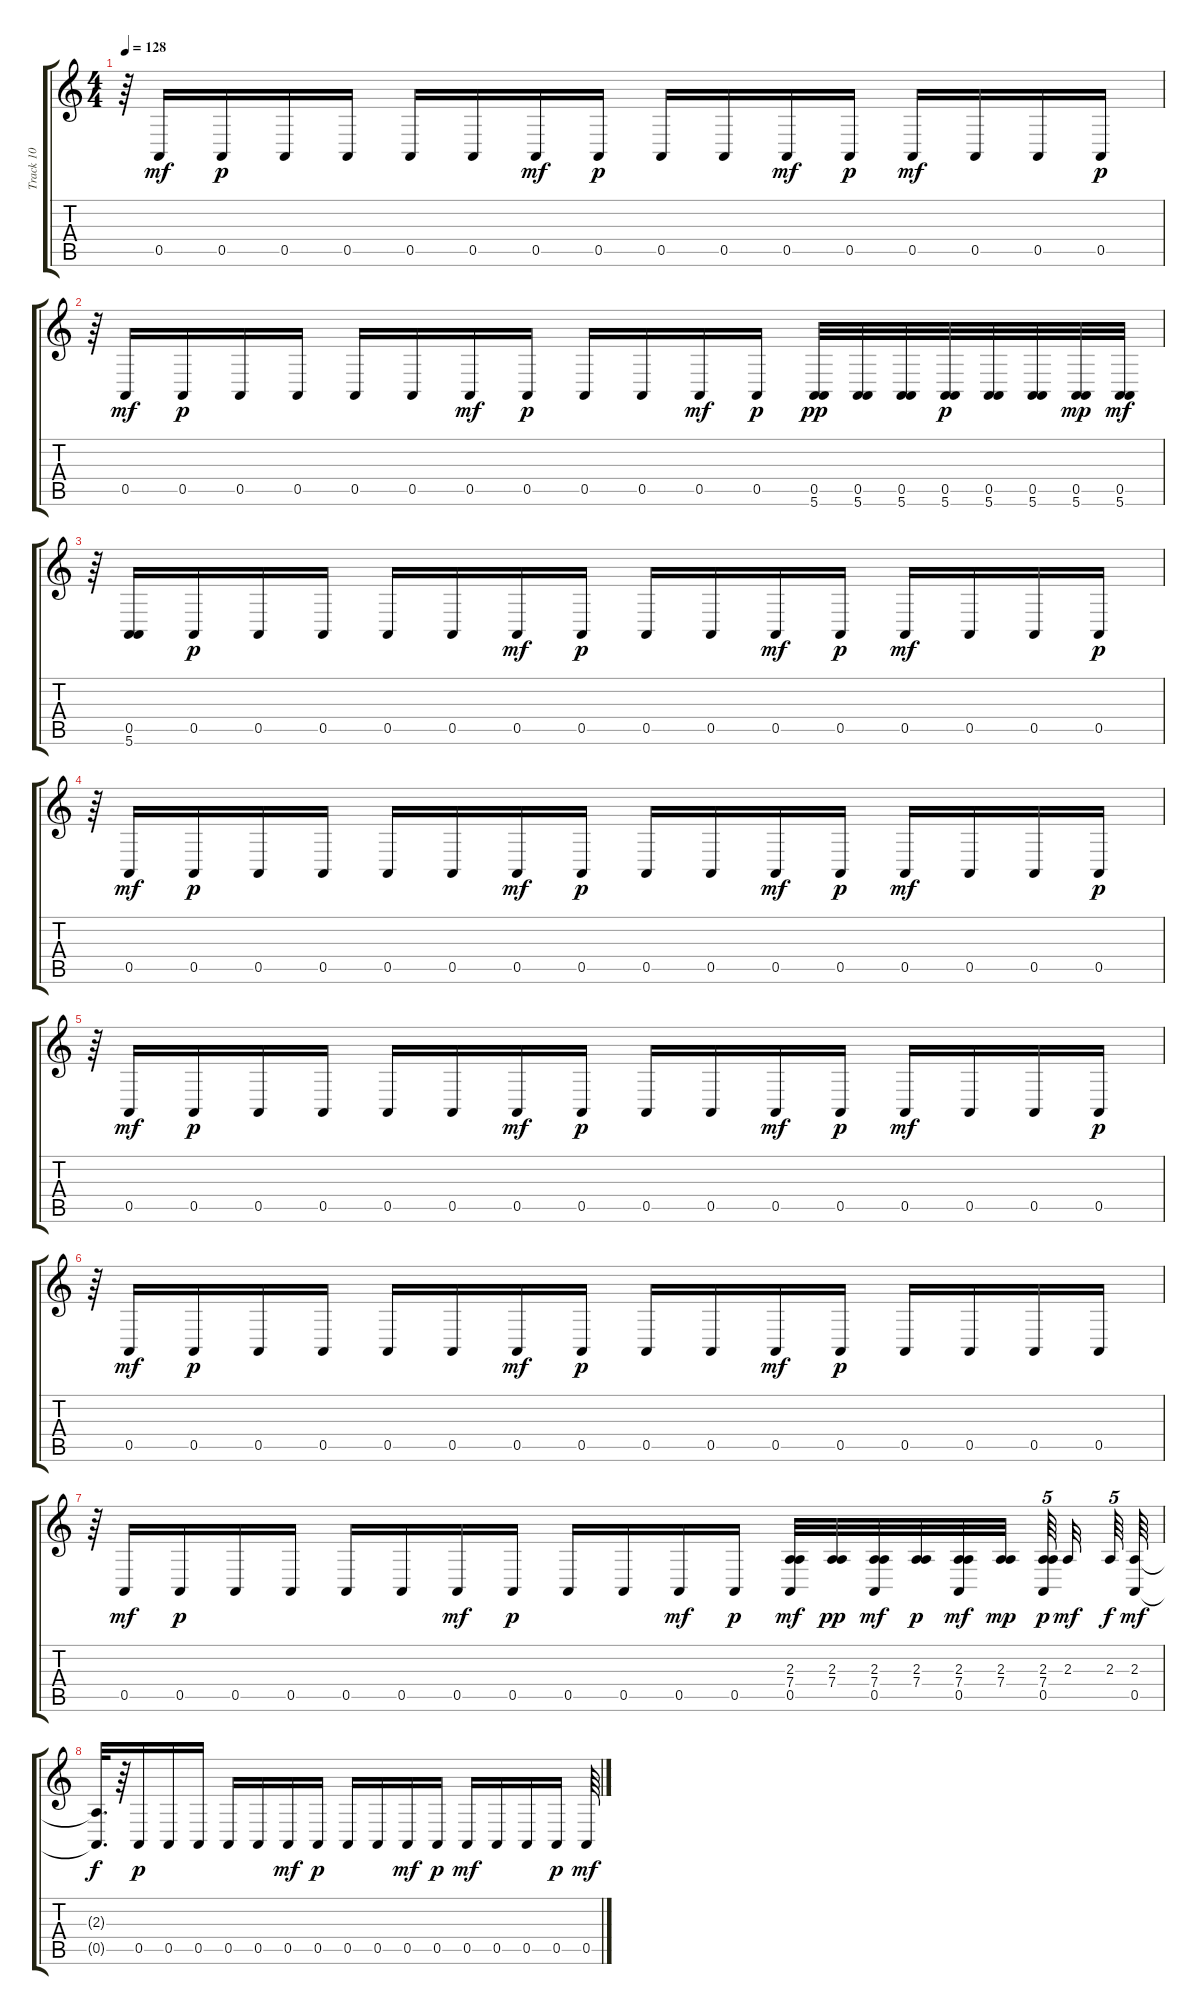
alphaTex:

\track ("Track 10" "Track 10") {instrument stringensemble1}
\staff {score tabs}
\tuning (E4 B3 G3 D3 A2 E2) {hide}
\ts (4 4)
\tempo 128
\clef g2
\ks c
r.64{dy p} 0.5.16{dy mf} 0.5.16{dy p} 0.5.16 0.5.16 0.5.16 0.5.16 0.5.16{dy mf} 0.5.16{dy p} 0.5.16 0.5.16 0.5.16{dy mf} 0.5.16{dy p} 0.5.16{dy mf} 0.5.16 0.5.16 0.5.16{dy p} |
r.64 0.5.16{dy mf} 0.5.16{dy p} 0.5.16 0.5.16 0.5.16 0.5.16 0.5.16{dy mf} 0.5.16{dy p} 0.5.16 0.5.16 0.5.16{dy mf} 0.5.16{dy p} (0.5 5.6).32{dy pp} (0.5 5.6).32 (0.5 5.6).32 (0.5 5.6).32{dy p} (0.5 5.6).32 (0.5 5.6).32 (0.5 5.6).32{dy mp} (0.5 5.6).32{dy mf} |
r.64 (0.5 5.6).16 0.5.16{dy p} 0.5.16 0.5.16 0.5.16 0.5.16 0.5.16{dy mf} 0.5.16{dy p} 0.5.16 0.5.16 0.5.16{dy mf} 0.5.16{dy p} 0.5.16{dy mf} 0.5.16 0.5.16 0.5.16{dy p} |
r.64 0.5.16{dy mf} 0.5.16{dy p} 0.5.16 0.5.16 0.5.16 0.5.16 0.5.16{dy mf} 0.5.16{dy p} 0.5.16 0.5.16 0.5.16{dy mf} 0.5.16{dy p} 0.5.16{dy mf} 0.5.16 0.5.16 0.5.16{dy p} |
r.64 0.5.16{dy mf} 0.5.16{dy p} 0.5.16 0.5.16 0.5.16 0.5.16 0.5.16{dy mf} 0.5.16{dy p} 0.5.16 0.5.16 0.5.16{dy mf} 0.5.16{dy p} 0.5.16{dy mf} 0.5.16 0.5.16 0.5.16{dy p} |
r.64 0.5.16{dy mf} 0.5.16{dy p} 0.5.16 0.5.16 0.5.16 0.5.16 0.5.16{dy mf} 0.5.16{dy p} 0.5.16 0.5.16 0.5.16{dy mf} 0.5.16{dy p} 0.5.16 0.5.16 0.5.16 0.5.16 |
r.64 0.5.16{dy mf} 0.5.16{dy p} 0.5.16 0.5.16 0.5.16 0.5.16 0.5.16{dy mf} 0.5.16{dy p} 0.5.16 0.5.16 0.5.16{dy mf} 0.5.16{dy p} (2.3 7.4 0.5).32{dy mf} (2.3 7.4).32{dy pp} (2.3 7.4 0.5).32{dy mf} (2.3 7.4).32{dy p} (2.3 7.4 0.5).32{dy mf} (2.3 7.4).32{dy mp beam splitsecondary} (2.3 7.4 0.5).64{tu (5 4) dy p beam splitsecondary} 2.3.32{dy mf} 2.3.64{tu (5 4) dy f} (2.3 0.5).64{dy mf} |
(2.3{t} 0.5{t}).32{d dy f} r.64 0.5.16{dy p} 0.5.16 0.5.16 0.5.16 0.5.16 0.5.16{dy mf} 0.5.16{dy p} 0.5.16 0.5.16 0.5.16{dy mf} 0.5.16{dy p} 0.5.16{dy mf} 0.5.16 0.5.16 0.5.16{dy p} 0.5.64{dy mf}
